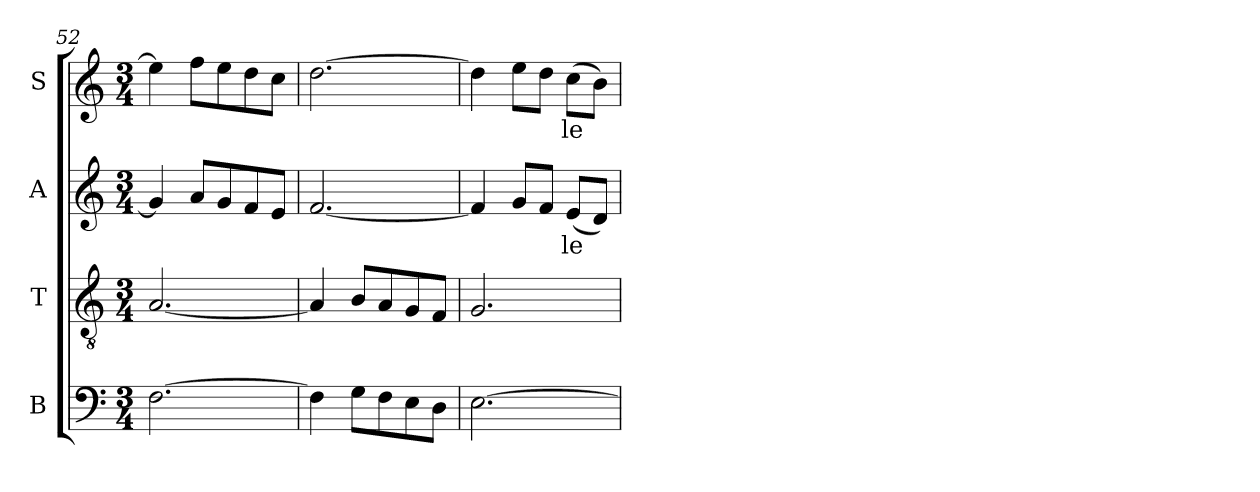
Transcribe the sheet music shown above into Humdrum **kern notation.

**kern	**text	**kern	**text	**kern	**text	**kern	**text
*part4	*part4	*part3	*part3	*part2	*part2	*part1	*part1
*staff4	*staff4	*staff3	*staff3	*staff2	*staff2	*staff1	*staff1
*I"B	*	*I"T	*	*I"A	*	*I"S	*
*I'B	*	*I'T	*	*I'A	*	*I'S	*
*clefF4	*	*clefGv2	*	*clefG2	*	*clefG2	*
*k[]	*	*k[]	*	*k[]	*	*k[]	*
*C:	*	*C:	*	*C:	*	*C:	*
*M3/4	*	*M3/4	*	*M3/4	*	*M3/4	*
=52	=52	=52	=52	=52	=52	=52	=52
!	!LO:LY:b:cj	!	!LO:LY:b:cj	!	!LO:LY:b:cj	!	!LO:LY:b
[>2.F\	.	[<2.A/	.	4g/]	--	4ee\]	--
!	!	!	!	!	!LO:LY:b:cj	!	!LO:LY:b
.	.	.	.	8a/L	--	8ff\L	--
!	!	!	!	!	!LO:LY:b:cj	!	!LO:LY:b
.	.	.	.	8g/	--	8ee\	--
!	!	!	!	!	!LO:LY:b:cj	!	!LO:LY:b
.	.	.	.	8f/	--	8dd\	--
!	!	!	!	!	!LO:LY:b:cj	!	!LO:LY:b
.	.	.	.	8e/J	--	8cc\J	--
=53	=53	=53	=53	=53	=53	=53	=53
!	!LO:LY:b:cj	!	!LO:LY:b:cj	!	!LO:LY:b:cj	!	!LO:LY:b
4F\]	.	4A/]	.	[<2.f/	--	[>2.dd\	--
!	!LO:LY:b:cj	!	!LO:LY:b:cj	!	!	!	!
8G\L	.	8B/L	.	.	.	.	.
!	!LO:LY:b:cj	!	!LO:LY:b:cj	!	!	!	!
8F\	.	8A/	.	.	.	.	.
!	!LO:LY:b:cj	!	!LO:LY:b:cj	!	!	!	!
8E\	.	8G/	.	.	.	.	.
!	!LO:LY:b:cj	!	!LO:LY:b:cj	!	!	!	!
8D\J	.	8F/J	.	.	.	.	.
=54	=54	=54	=54	=54	=54	=54	=54
!	!LO:LY:b:cj	!	!LO:LY:b:cj	!	!LO:LY:b:cj	!	!LO:LY:b
[<2.E\	.	2.G/	.	4f/]	--	4dd\]	--
!	!	!	!	!	!LO:LY:b:cj	!	!LO:LY:b
.	.	.	.	8g/L	--	8ee\L	--
!	!	!	!	!	!LO:LY:b:cj	!	!LO:LY:b
.	.	.	.	8f/J	--	8dd\J	--
!	!	!	!	!	!LO:LY:b:cj	!	!LO:LY:b
.	.	.	.	(<8e/L	-le	(>8cc\L	-le
!	!	!	!	!	!LO:LY:b:cj	!	!LO:LY:b
.	.	.	.	8d/J)	.	8b\J)	.
=	=	=	=	=	=	=	=
*-	*-	*-	*-	*-	*-	*-	*-
